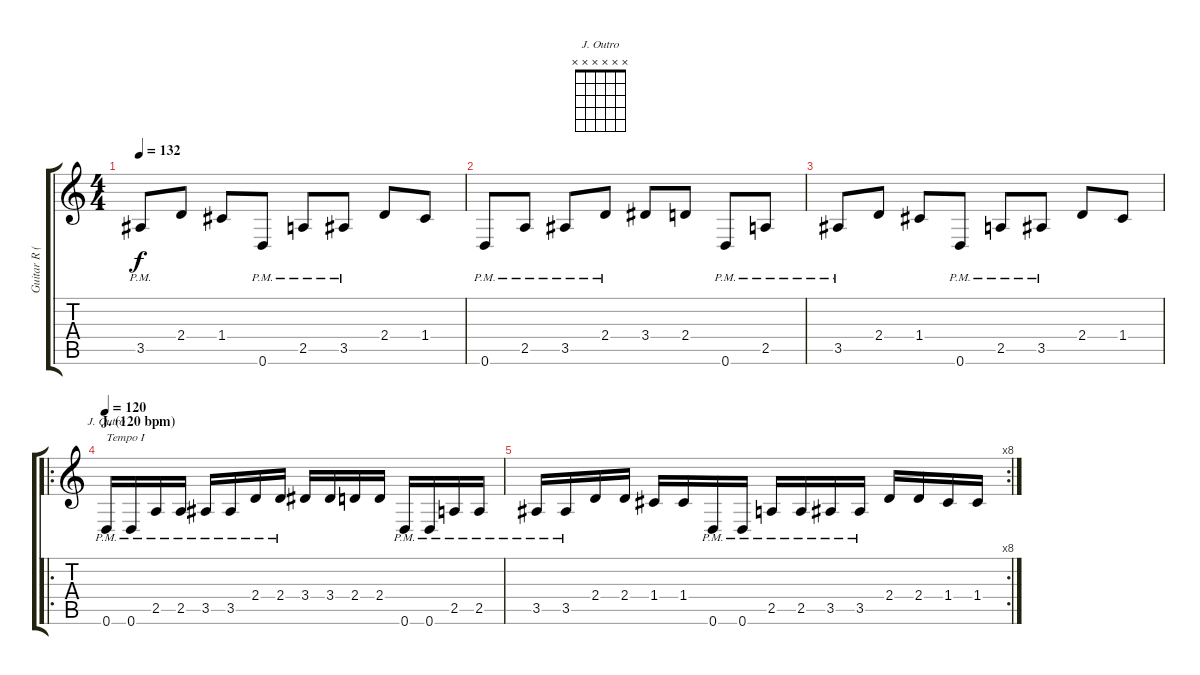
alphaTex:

\track ("Guitar R (Mameli)" "Guitar R (") {instrument distortionguitar}
\staff {score tabs}
\tuning (D4 A3 F3 C3 G2 D2) {hide}
\chord ("J. Outro" x x x x x x) {firstfret 0}
\ts (4 4)
\tempo 132
\clef g2
\ks c
3.5{pm}.8{dy f} 2.4.8 1.4.8 0.6{pm}.8 2.5{pm}.8 3.5{pm}.8 2.4.8 1.4.8 |
0.6{pm}.8 2.5{pm}.8 3.5{pm}.8 2.4{pm}.8 3.4.8 2.4.8 0.6{pm}.8 2.5{pm}.8 |
3.5{pm}.8 2.4.8 1.4.8 0.6{pm}.8 2.5{pm}.8 3.5{pm}.8 2.4.8 1.4.8 |
\ro
\section ("" "J. (120 bpm)")
\tempo 120
0.6{pm}.16{ch "J. Outro" txt "Tempo I"} 0.6{pm}.16 2.5{pm}.16 2.5{pm}.16 3.5{pm}.16 3.5{pm}.16 2.4{pm}.16 2.4{pm}.16 3.4.16 3.4.16 2.4.16 2.4.16 0.6{pm}.16 0.6{pm}.16 2.5{pm}.16 2.5{pm}.16 |
\rc 8
3.5{pm}.16 3.5{pm}.16 2.4.16 2.4.16 1.4.16 1.4.16 0.6{pm}.16 0.6{pm}.16 2.5{pm}.16 2.5{pm}.16 3.5{pm}.16 3.5{pm}.16 2.4.16 2.4.16 1.4.16 1.4.16
